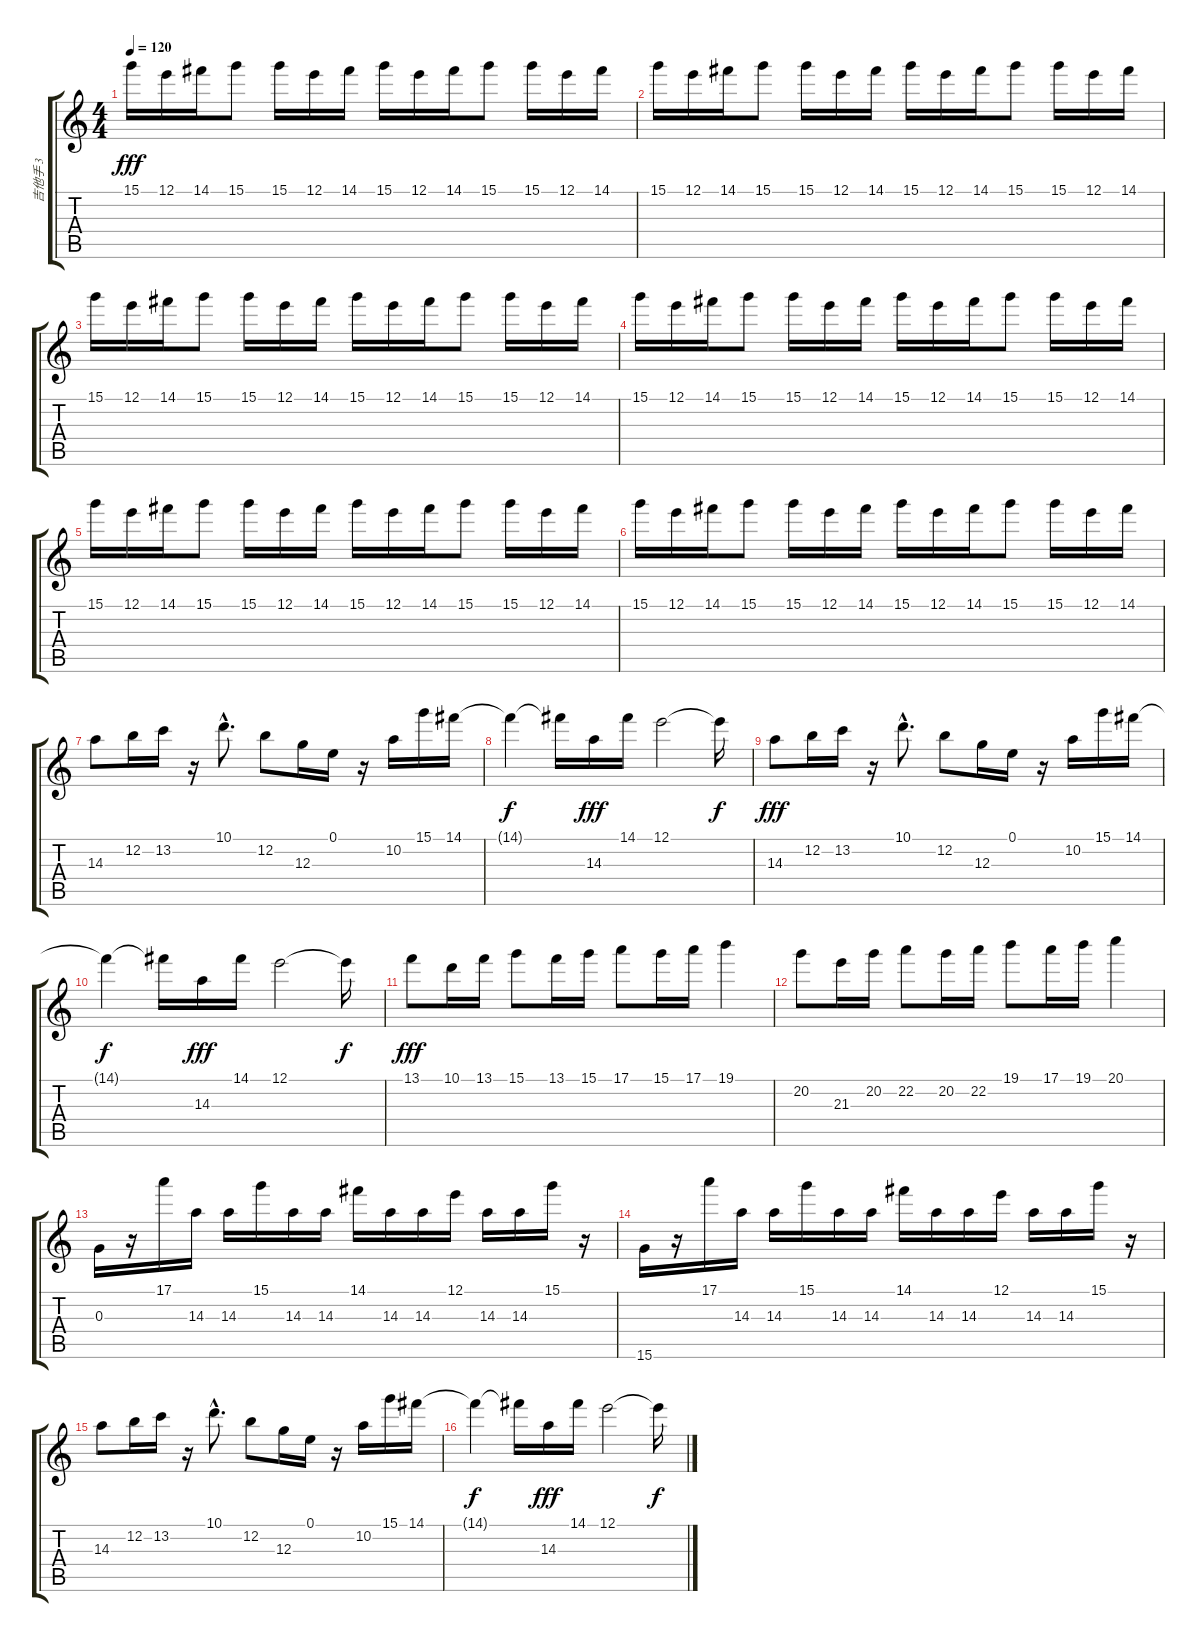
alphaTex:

\track ("吉他手 3" "吉他手 3") {instrument overdrivenguitar}
\staff {score tabs}
\tuning (E4 B3 G3 D3 A2 E2) {hide}
\ts (4 4)
\tempo 120
\clef g2
\ks c
15.1.16{dy fff instrument overdrivenguitar} 12.1.16 14.1.16 15.1.8 15.1.16 12.1.16 14.1.16 15.1.16 12.1.16 14.1.16 15.1.8 15.1.16 12.1.16 14.1.16 |
15.1.16 12.1.16 14.1.16 15.1.8 15.1.16 12.1.16 14.1.16 15.1.16 12.1.16 14.1.16 15.1.8 15.1.16 12.1.16 14.1.16 |
15.1.16 12.1.16 14.1.16 15.1.8 15.1.16 12.1.16 14.1.16 15.1.16 12.1.16 14.1.16 15.1.8 15.1.16 12.1.16 14.1.16 |
15.1.16 12.1.16 14.1.16 15.1.8 15.1.16 12.1.16 14.1.16 15.1.16 12.1.16 14.1.16 15.1.8 15.1.16 12.1.16 14.1.16 |
15.1.16 12.1.16 14.1.16 15.1.8 15.1.16 12.1.16 14.1.16 15.1.16 12.1.16 14.1.16 15.1.8 15.1.16 12.1.16 14.1.16 |
15.1.16 12.1.16 14.1.16 15.1.8 15.1.16 12.1.16 14.1.16 15.1.16 12.1.16 14.1.16 15.1.8 15.1.16 12.1.16 14.1.16 |
14.3.8 12.2.16 13.2.16 r.16 10.1{hac}.8{d} 12.2.8 12.3.16 0.1.16 r.16 10.2.16 15.1.16 14.1.16 |
14.1{t}.4{dy f} 14.1{t}.16 14.3.16{dy fff} 14.1.16 12.1.2 12.1{t}.16{dy f} |
14.3.8{dy fff} 12.2.16 13.2.16 r.16 10.1{hac}.8{d} 12.2.8 12.3.16 0.1.16 r.16 10.2.16 15.1.16 14.1.16 |
14.1{t}.4{dy f} 14.1{t}.16 14.3.16{dy fff} 14.1.16 12.1.2 12.1{t}.16{dy f} |
13.1.8{dy fff} 10.1.16 13.1.16 15.1.8 13.1.16 15.1.16 17.1.8 15.1.16 17.1.16 19.1.4 |
20.2.8 21.3.16 20.2.16 22.2.8 20.2.16 22.2.16 19.1.8 17.1.16 19.1.16 20.1.4 |
0.3.16 r.16 17.1.16 14.3.16 14.3.16 15.1.16 14.3.16 14.3.16 14.1.16 14.3.16 14.3.16 12.1.16 14.3.16 14.3.16 15.1.16 r.16 |
15.6.16 r.16 17.1.16 14.3.16 14.3.16 15.1.16 14.3.16 14.3.16 14.1.16 14.3.16 14.3.16 12.1.16 14.3.16 14.3.16 15.1.16 r.16 |
14.3.8 12.2.16 13.2.16 r.16 10.1{hac}.8{d} 12.2.8 12.3.16 0.1.16 r.16 10.2.16 15.1.16 14.1.16 |
14.1{t}.4{dy f} 14.1{t}.16 14.3.16{dy fff} 14.1.16 12.1.2 12.1{t}.16{dy f}
